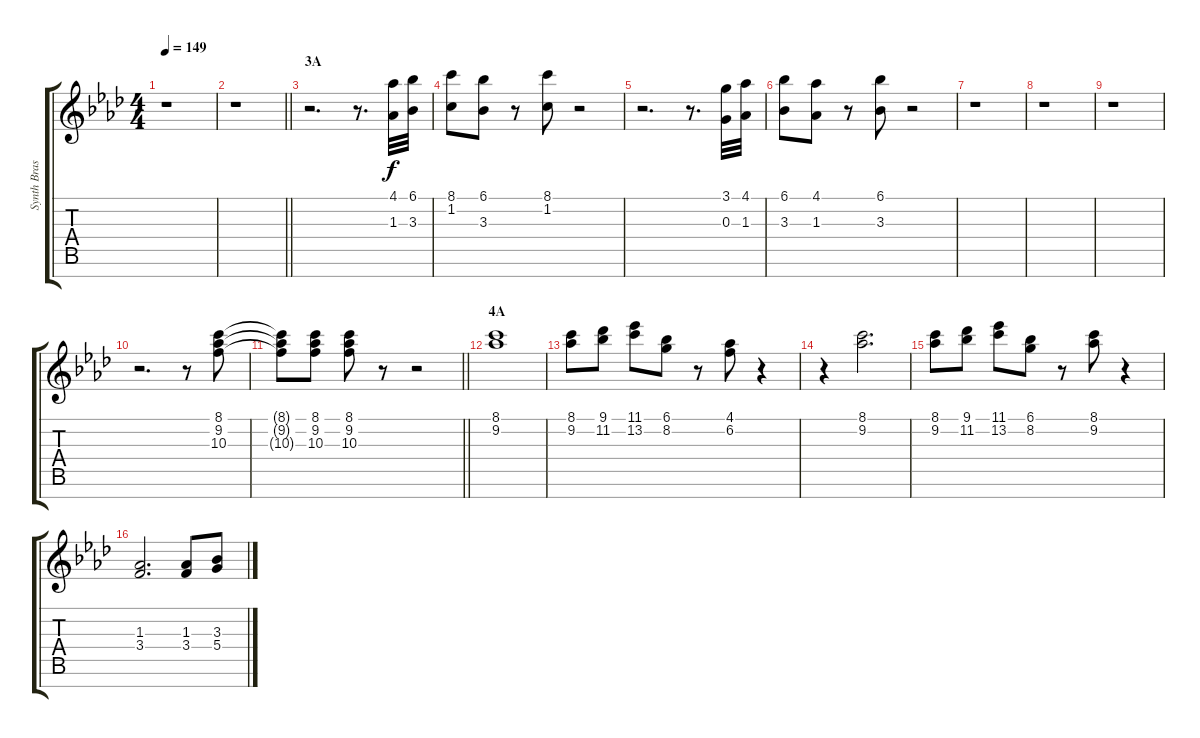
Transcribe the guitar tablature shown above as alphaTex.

\track ("Synth Brass I" "Synth Bras") {instrument brasssection}
\staff {score tabs}
\tuning (E5 B4 G4 D4 A3 E3 B2) {hide}
\ts (4 4)
\tempo 149
\clef g2
\ks ab
r.1{dy f} |
\barLineRight lightlight
r.1 |
\section ("" "3A")
r.2{d} r.8{d} (4.1 1.3).32 (6.1 3.3).32 |
(8.1 1.2).8 (6.1 3.3).8 r.8 (8.1 1.2).8 r.2 |
r.2{d} r.8{d} (3.1 0.3).32 (4.1 1.3).32 |
(6.1 3.3).8 (4.1 1.3).8 r.8 (6.1 3.3).8 r.2 |
r.1 |
r.1 |
r.1 |
r.2{d} r.8 (8.1 9.2 10.3).8 |
\barLineRight lightlight
(8.1{t} 9.2{t} 10.3{t}).8 (8.1 9.2 10.3).8 (8.1 9.2 10.3).8 r.8 r.2 |
\section ("" "4A")
(8.1 9.2).1 |
(8.1 9.2).8 (9.1 11.2).8 (11.1 13.2).8 (6.1 8.2).8 r.8 (4.1 6.2).8 r.4 |
r.4 (8.1 9.2).2{d} |
(8.1 9.2).8 (9.1 11.2).8 (11.1 13.2).8 (6.1 8.2).8 r.8 (8.1 9.2).8 r.4 |
(1.3 3.4).2{d} (1.3 3.4).8 (3.3 5.4).8
